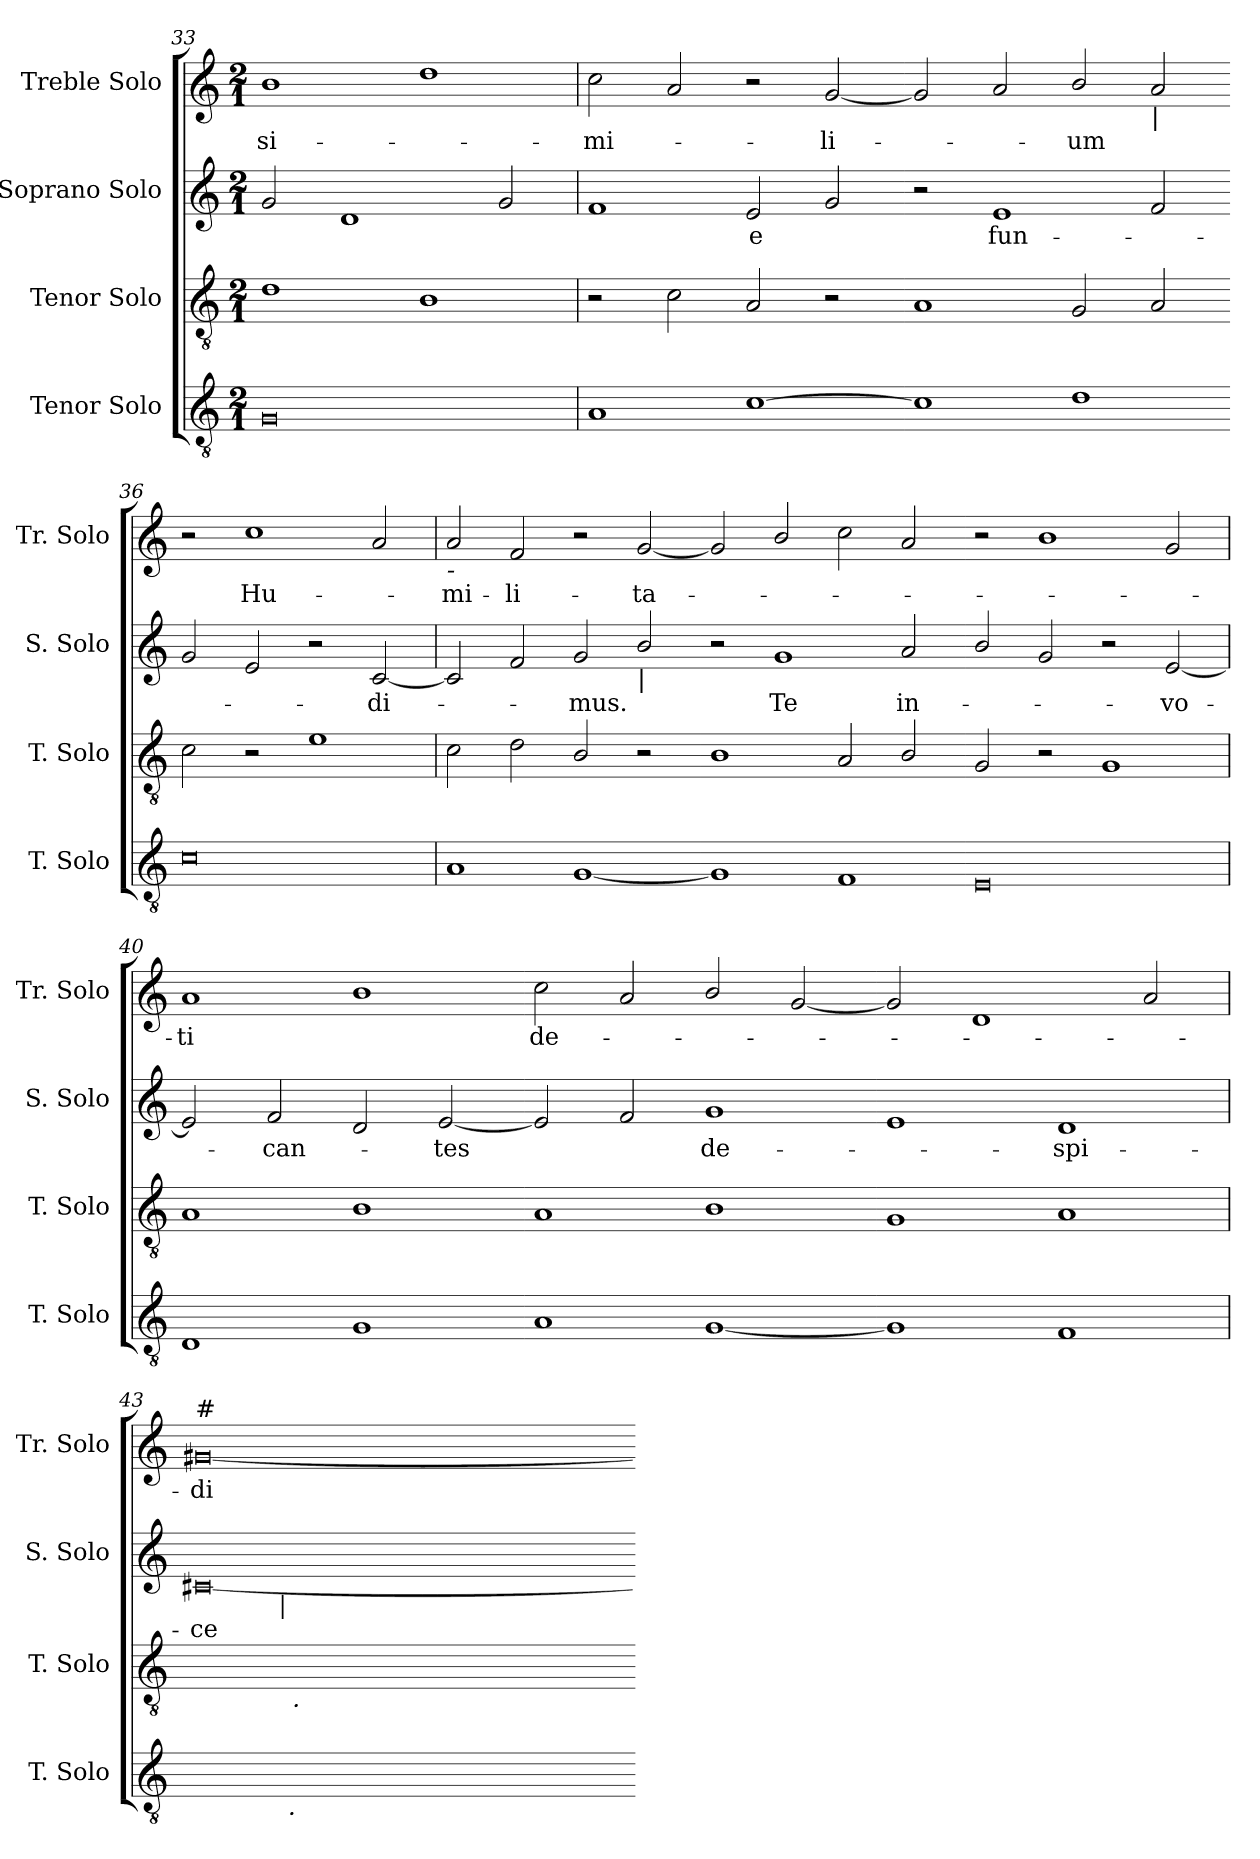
**kern	**kern	**kern	**text	**kern	**text
*part4	*part3	*part2	*part2	*part1	*part1
*staff4	*staff3	*staff2	*staff2	*staff1	*staff1
*I"Tenor Solo	*I"Tenor Solo	*I"Soprano Solo	*	*I"Treble Solo	*
*I'T. Solo	*I'T. Solo	*I'S. Solo	*	*I'Tr. Solo	*
*clefGv2	*clefGv2	*clefG2	*	*clefG2	*
*ITrd7c12	*ITrd7c12	*	*	*	*
*k[]	*k[]	*k[]	*	*k[]	*
*C:	*C:	*C:	*	*C:	*
*M2/1	*M2/1	*M2/1	*	*M2/1	*
=33	=33	=33	=33	=33	=33
!	!	!	!	!	!LO:LY:b:color=#000000
0GGi	1Di	2gi/	.	1bi	si-
.	.	1di	.	.	.
.	1BBi	.	.	1ddi	.
.	.	2gi/	.	.	.
=34	=34	=34	=34	=34	=34
!	!	!	!	!	!LO:LY:b:color=#000000
1AAi	2r	1fi	.	2cci\	-mi-
.	2Ci\	.	.	2ai/	.
!	!	!	!LO:LY:b:color=#000000	!	!
[>1Ci	2AAi/	2ei/	-e	2r	.
!	!	!	!	!	!LO:LY:b:color=#000000
.	2r	2gi/	.	[<2gi/	-li-
=35-	=35-	=35-	=35-	=35-	=35-
1Ci]	1AAi	2r	.	2gi/]	.
!	!	!	!LO:LY:b:color=#000000	!	!
.	.	1ei	fun-	2ai/	.
!	!	!	!	!	!LO:LY:b:color=#000000
1Di	2GGi/	.	.	2bi/	-um
!	!	!	!	!LO:TX:b:i:t=|	!
.	2AAi/	2fi/	.	2ai/	.
=36-	=36-	=36-	=36-	=36-	=36-
0Ci	2Ci\	2gi/	.	2r	.
!	!	!	!	!	!LO:LY:b:color=#000000
.	2r	2ei/	.	1cci	Hu-
.	1Ei	2r	.	.	.
!	!	!	!LO:LY:b:color=#000000	!	!
.	.	[<2ci/	-di-	2ai/	.
!!LO:LB:g=z
=37	=37	=37	=37	=37	=37
!	!	!	!	!LO:TX:b:i:t=-	!
!	!	!	!	!	!LO:LY:b:color=#000000
1AAi	2Ci\	2ci/]	.	2ai/	-mi-
!	!	!	!	!	!LO:LY:b:color=#000000
.	2Di\	2fi/	.	2fi/	-li-
!	!	!	!LO:LY:b:color=#000000	!	!
[<1GGi	2BBi/	2gi/	-mus.	2r	.
!	!	!LO:TX:b:i:t=|	!	!	!
!	!	!	!	!	!LO:LY:b:color=#000000
.	2r	2bi/	.	[<2gi/	-ta-
=38-	=38-	=38-	=38-	=38-	=38-
1GGi]	1BBi	2r	.	2gi/]	.
!	!	!	!LO:LY:b:color=#000000	!	!
.	.	1gi	Te	2bi/	.
1FFi	2AAi/	.	.	2cci\	.
!	!	!	!LO:LY:b:color=#000000	!	!
.	2BBi/	2ai/	in-	2ai/	.
=39-	=39-	=39-	=39-	=39-	=39-
0EEi	2GGi/	2bi/	.	2r	.
.	2r	2gi/	.	1bi	.
.	1GGi	2r	.	.	.
!	!	!	!LO:LY:b:color=#000000	!	!
.	.	[<2ei/	-vo-	2gi/	.
=40	=40	=40	=40	=40	=40
!	!	!	!	!	!LO:LY:b:color=#000000
1DDi	1AAi	2ei/]	.	1ai	-ti
!	!	!	!LO:LY:b:color=#000000	!	!
.	.	2fi/	-can-	.	.
1GGi	1BBi	2di/	.	1bi	.
!	!	!	!LO:LY:b:color=#000000	!	!
.	.	[<2ei/	-tes	.	.
=41-	=41-	=41-	=41-	=41-	=41-
!	!	!	!	!	!LO:LY:b:color=#000000
1AAi	1AAi	2ei/]	.	2cci\	de-
.	.	2fi/	.	2ai/	.
!	!	!	!LO:LY:b:color=#000000	!	!
[<1GGi	1BBi	1gi	de-	2bi/	.
.	.	.	.	[<2gi/	.
=42-	=42-	=42-	=42-	=42-	=42-
1GGi]	1GGi	1ei	.	2gi/]	.
.	.	.	.	1di	.
!	!	!	!LO:LY:b:color=#000000	!	!
1FFi	1AAi	1di	-spi-	.	.
.	.	.	.	2ai/	.
!!LO:LB:g=z
=43	=43	=43	=43	=43	=43
!	!	!	!LO:LY:b:color=#000000	!	!
!	!	!	!	!LO:TX:a:t=#	!
!	!	!LO:TX:b:i:t=-	!	!	!
!	!	!LO:TX:a:t=#	!	!	!
!	!LO:TX:a:t=#	!	!	!	!
!	!	!	!	!	!LO:LY:b:color=#000000
*^	*^	*^	*	*	*
[<0EEiyy	4ryy	[<0GG#iyy	4ryy	[<0c#i	4ryy	-ce	[<0g#i	-di-
.	32ryy	.	32ryy	.	32ryy	.	.	.
.	64ryy	.	64ryy	.	128ryy	.	.	.
!	!	!	!	!	!LO:TX:b:i:t=|	!	!	!
.	.	.	.	.	1ryy	.	.	.
.	512ryy	.	256.ryy	.	.	.	.	.
!	!LO:TX:b:i:t=.	!	!	!	!	!	!	!
.	1ryy	.	.	.	.	.	.	.
!	!	!	!LO:TX:b:i:t=.	!	!	!	!	!
.	.	.	1ryy	.	.	.	.	.
.	.	.	.	.	2ryy	.	.	.
.	2ryy	.	.	.	.	.	.	.
.	.	.	2ryy	.	.	.	.	.
.	.	.	.	.	8ryy	.	.	.
.	8ryy	.	.	.	.	.	.	.
.	.	.	8ryy	.	.	.	.	.
.	.	.	.	.	16ryy	.	.	.
.	16ryy	.	.	.	.	.	.	.
.	.	.	16ryy	.	.	.	.	.
.	.	.	.	.	64.ryy	.	.	.
.	128..ryy	.	.	.	.	.	.	.
.	.	.	128ryy	.	.	.	.	.
.	.	.	512ryy	.	.	.	.	.
*v	*v	*	*	*v	*v	*	*	*
*	*v	*v	*	*	*	*
=-	=-	=-	=-	=-	=-
*-	*-	*-	*-	*-	*-
